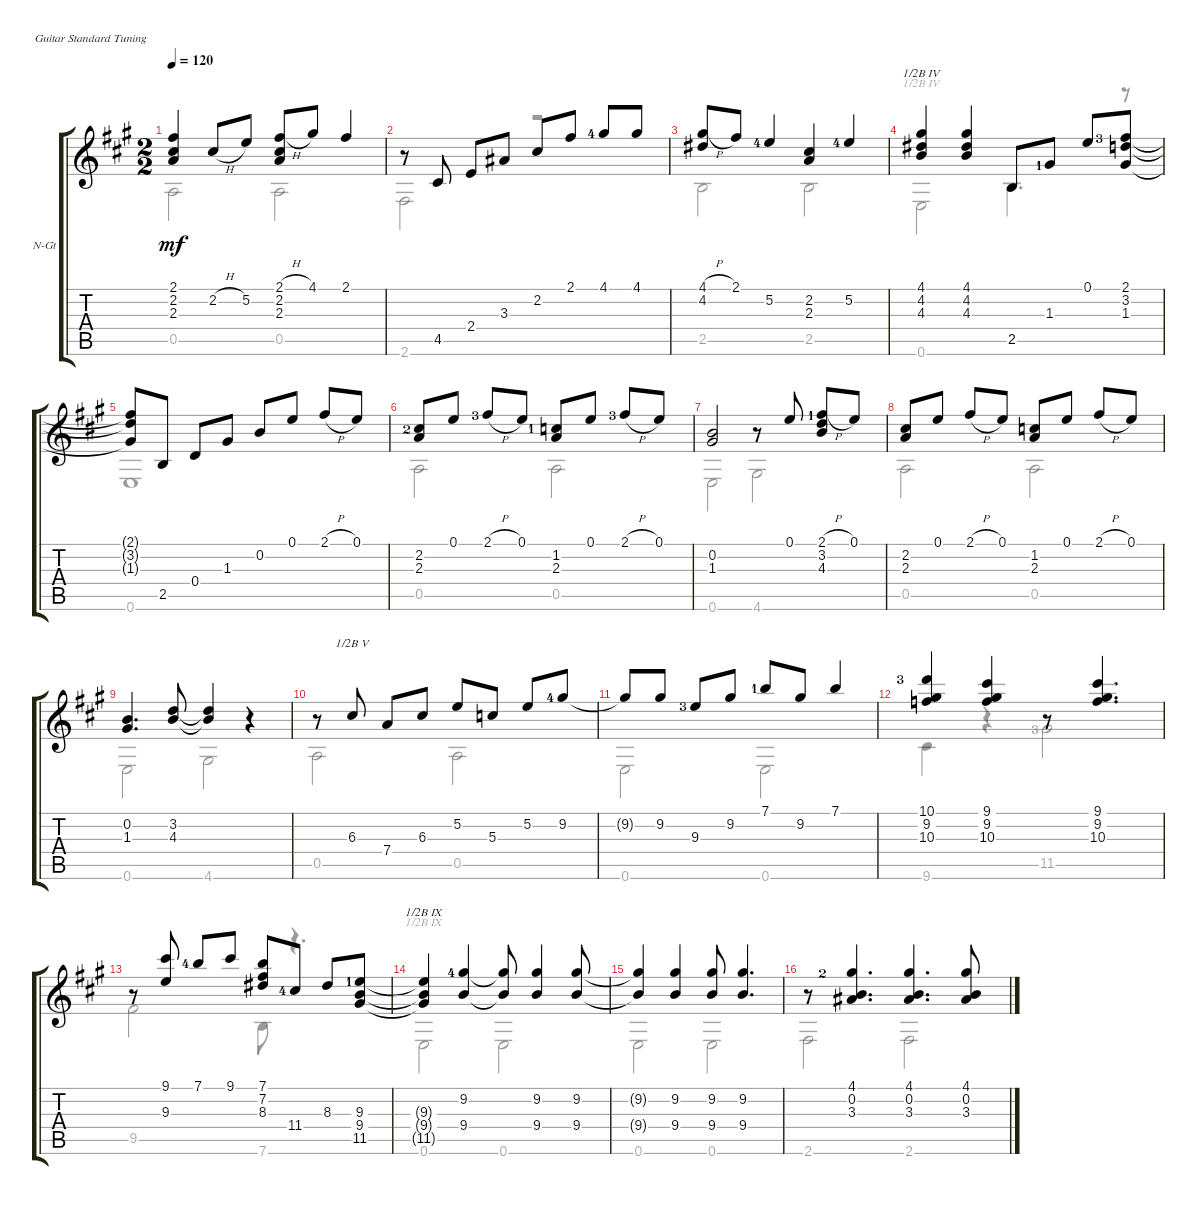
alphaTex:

\defaultSystemsLayout 4
\bracketExtendMode groupsimilarinstruments
\firstSystemTrackNameOrientation horizontal
\otherSystemsTrackNameOrientation horizontal
\track ("Nylon Guitar" "N-Gt") {instrument acousticguitarnylon}
\staff {score tabs}
\tuning (E4 B3 G3 D3 A2 E2)
\voice
\ts (2 2)
\tempo 120
\clef g2
\ks a
(2.1 2.2 2.3).4{dy mf} 2.2{h}.8 5.2.8 (2.1{h} 2.2 2.3).8 4.1.8 2.1.4 |
r.8 4.5.8 2.4.8 3.3.8 2.2.8 2.1.8 4.1{lf 5}.8 4.1.8 |
(4.1{h} 4.2).8 2.1.8 5.2{lf 5}.4 (2.2 2.3).4 5.2{lf 5}.4 |
(4.1 4.2 4.3).4{barre (4 half)} (4.1 4.2 4.3).4 2.5.8 1.3{lf 2}.8 0.1.8 (2.1{lf 4} 3.2 1.3).8 |
(1.3{t} 3.2{t} 2.1{t}).8 2.5.8 0.4.8 1.3.8 0.2.8 0.1.8 2.1{h}.8 0.1.8 |
(2.2{lf 3} 2.3).8 0.1.8 2.1{h lf 4}.8 0.1.8 (1.2{lf 2} 2.3).8 0.1.8 2.1{h lf 4}.8 0.1.8 |
(0.2 1.3).2 r.8 0.1.8 (2.1{h lf 2} 3.2 4.3).8 0.1.8 |
(2.2 2.3).8 0.1.8 2.1{h}.8 0.1.8 (1.2 2.3).8 0.1.8 2.1{h}.8 0.1.8 |
(0.2 1.3).4{d} (3.2 4.3).8 (3.2{t} 4.3{t}).4 r.4 |
r.8 6.3.8{barre (5 half)} 7.4.8 6.3.8 5.2.8 5.3.8 5.2.8 9.2{lf 5}.8 |
9.2{t}.8 9.2.8 9.3{lf 4}.8 9.2.8 7.1{lf 2}.8 9.2.8 7.1.4 |
(10.1{lf 4} 9.2 10.3).4 (10.3 9.2 9.1).4 r.8 (9.1 9.2 10.3).4{d} |
r.8 (9.1 9.3).8 7.1{lf 5}.8 9.1.8 (7.1 7.2 8.3).8 11.4{lf 5}.8 8.3.8 (9.3{lf 2} 9.4 11.5).8 |
(11.5{t} 9.3{t} 9.4{t}).4{barre (9 half)} (9.2{lf 5} 9.4).4 (9.4{t} 9.2{t}).8 (9.4 9.2).4 (9.2 9.4).8 |
(9.4{t} 9.2{t}).4 (9.2 9.4).4 (9.4 9.2).8 (9.2 9.4).4{d} |
r.8 (4.1{lf 3} 0.2 3.3).4{d} (3.3 0.2 4.1).4{d} (4.1 0.2 3.3).8
\voice
\clef g2
\ottava regular
\simile none
\ks a
0.5.2{dy mf} 0.5.2 |
2.6.2 r.2 |
2.5.2 2.5.2 |
0.6.2{barre (4 half)} 2.5.4{d} r.8 |
0.6.1 |
0.5.2 0.5.2 |
0.6.2 4.6.2 |
0.5.2 0.5.2 |
0.6.2 4.6.2 |
0.5.2 0.5.2 |
0.6.2 0.6.2 |
9.6.4 r.4 11.5{lf 4}.2 |
9.5.2 7.6.8 r.4{d} |
0.6.2{barre (9 half)} 0.6.2 |
0.6.2 0.6.2 |
2.6.2 2.6.2
